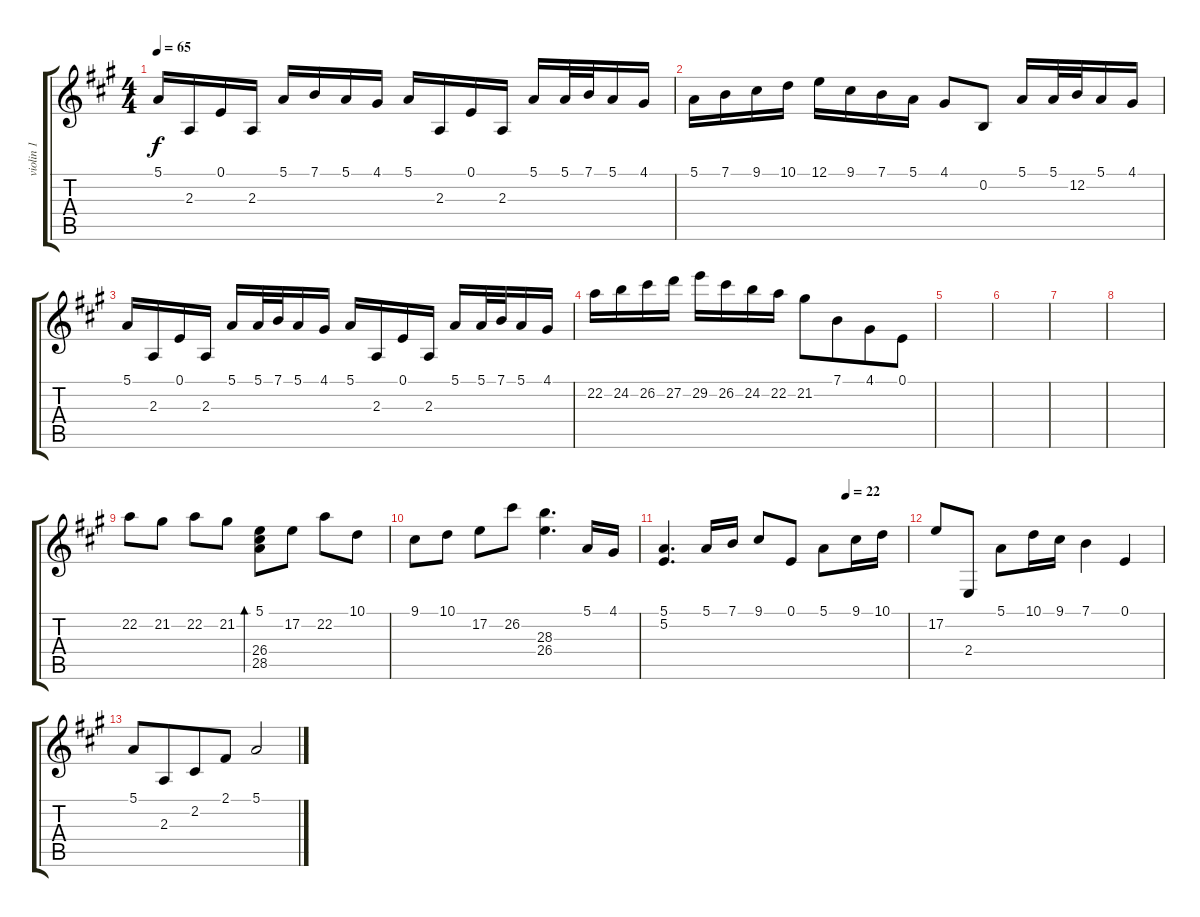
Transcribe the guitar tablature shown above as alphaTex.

\track ("violin 1" "violin 1") {solo instrument violin}
\staff {score tabs}
\tuning (E4 B3 G3 D3 A2 E2) {hide}
\ts (4 4)
\tempo 65
\clef g2
\ks a
5.1.16{dy f} 2.3.16 0.1.16 2.3.16 5.1.16 7.1.16 5.1.16 4.1.16 5.1.16 2.3.16 0.1.16 2.3.16 5.1.16 5.1.32 7.1.32 5.1.16 4.1.16 |
5.1.16 7.1.16 9.1.16 10.1.16 12.1.16 9.1.16 7.1.16 5.1.16 4.1.8 0.2.8 5.1.16 5.1.32 12.2.32 5.1.16 4.1.16 |
5.1.16 2.3.16 0.1.16 2.3.16 5.1.16 5.1.32 7.1.32 5.1.16 4.1.16 5.1.16 2.3.16 0.1.16 2.3.16 5.1.16 5.1.32 7.1.32 5.1.16 4.1.16 |
22.2.16 24.2.16 26.2.16 27.2.16 29.2.16 26.2.16 24.2.16 22.2.16 21.2.8 7.1.8{beam merge} 4.1.8 0.1.8 |
|
|
|
|
22.2.8 21.2.8 22.2.8 21.2.8 (5.1 26.4 28.5).8{bd 120} 17.2.8 22.2.8 10.1.8 |
9.1.8 10.1.8{beam split} 17.2.8 26.2.8 (28.3 26.4).4{d} 5.1.16 4.1.16 |
\tempo (22 0.75)
(5.1 5.2).4{d} 5.1.16 7.1.16 9.1.8 0.1.8 5.1.8 9.1.16 10.1.16 |
17.2.8 2.4.8 5.1.8 10.1.16 9.1.16 7.1.4 0.1.4 |
5.1.8 2.3.8{beam merge} 2.2.8 2.1.8 5.1.2
